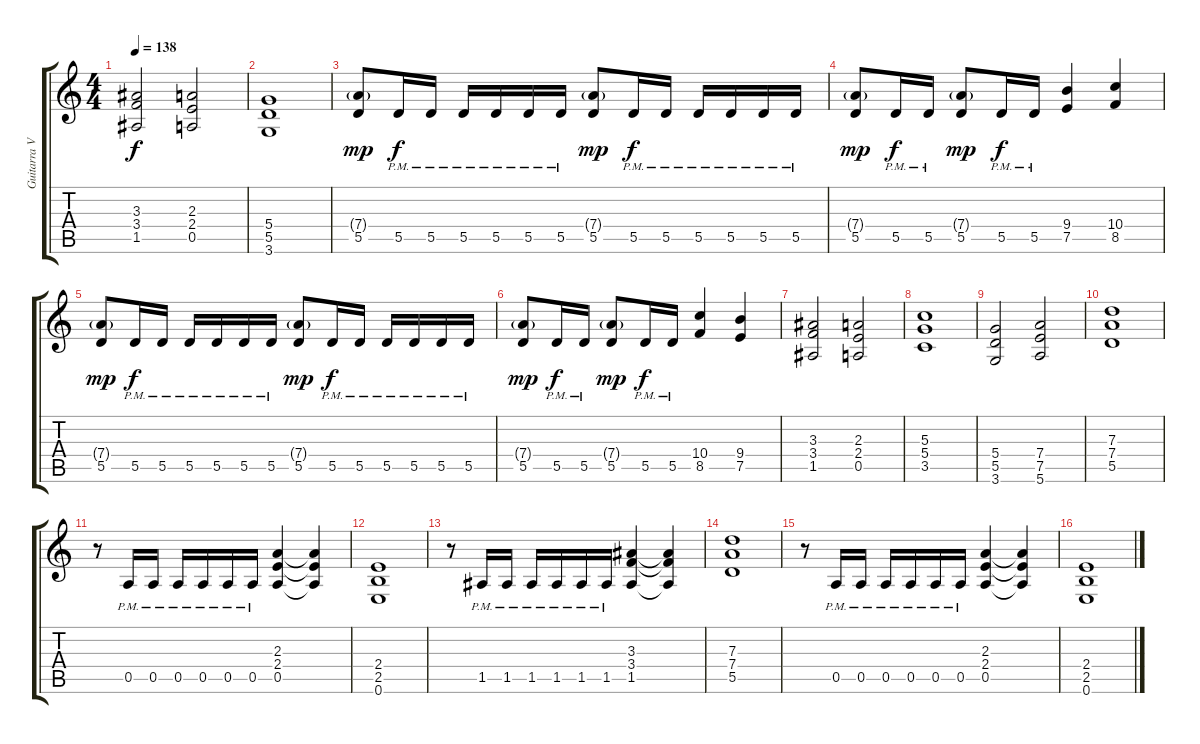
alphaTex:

\track ("Guitarra VI (Dist. Rítmica)" "Guitarra V") {instrument distortionguitar}
\staff {score tabs}
\tuning (E4 B3 G3 D3 A2 E2) {hide}
\ts (4 4)
\tempo 138
\clef g2
\ks c
(3.3 3.4 1.5).2{dy f} (2.3 2.4 0.5).2 |
(5.4 5.5 3.6).1 |
(7.4{g} 5.5).8{dy mp} 5.5{pm}.16{dy f} 5.5{pm}.16 5.5{pm}.16 5.5{pm}.16 5.5{pm}.16 5.5{pm}.16 (7.4{g} 5.5).8{dy mp} 5.5{pm}.16{dy f} 5.5{pm}.16 5.5{pm}.16 5.5{pm}.16 5.5{pm}.16 5.5{pm}.16 |
(7.4{g} 5.5).8{dy mp} 5.5{pm}.16{dy f} 5.5{pm}.16 (7.4{g} 5.5).8{dy mp} 5.5{pm}.16{dy f} 5.5{pm}.16 (9.4 7.5).4 (10.4 8.5).4 |
(7.4{g} 5.5).8{dy mp} 5.5{pm}.16{dy f} 5.5{pm}.16 5.5{pm}.16 5.5{pm}.16 5.5{pm}.16 5.5{pm}.16 (7.4{g} 5.5).8{dy mp} 5.5{pm}.16{dy f} 5.5{pm}.16 5.5{pm}.16 5.5{pm}.16 5.5{pm}.16 5.5{pm}.16 |
(7.4{g} 5.5).8{dy mp} 5.5{pm}.16{dy f} 5.5{pm}.16 (7.4{g} 5.5).8{dy mp} 5.5{pm}.16{dy f} 5.5{pm}.16 (10.4 8.5).4 (9.4 7.5).4 |
(3.3 3.4 1.5).2 (2.3 2.4 0.5).2 |
(5.3 5.4 3.5).1 |
(5.4 5.5 3.6).2 (7.4 7.5 5.6).2 |
(7.3 7.4 5.5).1 |
r.8 0.5{pm}.16 0.5{pm}.16 0.5{pm}.16 0.5{pm}.16 0.5{pm}.16 0.5{pm}.16 (2.3 2.4 0.5).4 (2.3{t} 2.4{t} 0.5{t}).4 |
(2.4 2.5 0.6).1 |
r.8 1.5{pm}.16 1.5{pm}.16 1.5{pm}.16 1.5{pm}.16 1.5{pm}.16 1.5{pm}.16 (3.3 3.4 1.5).4 (3.3{t} 3.4{t} 1.5{t}).4 |
(7.3 7.4 5.5).1 |
r.8 0.5{pm}.16 0.5{pm}.16 0.5{pm}.16 0.5{pm}.16 0.5{pm}.16 0.5{pm}.16 (2.3 2.4 0.5).4 (2.3{t} 2.4{t} 0.5{t}).4 |
(2.4 2.5 0.6).1
